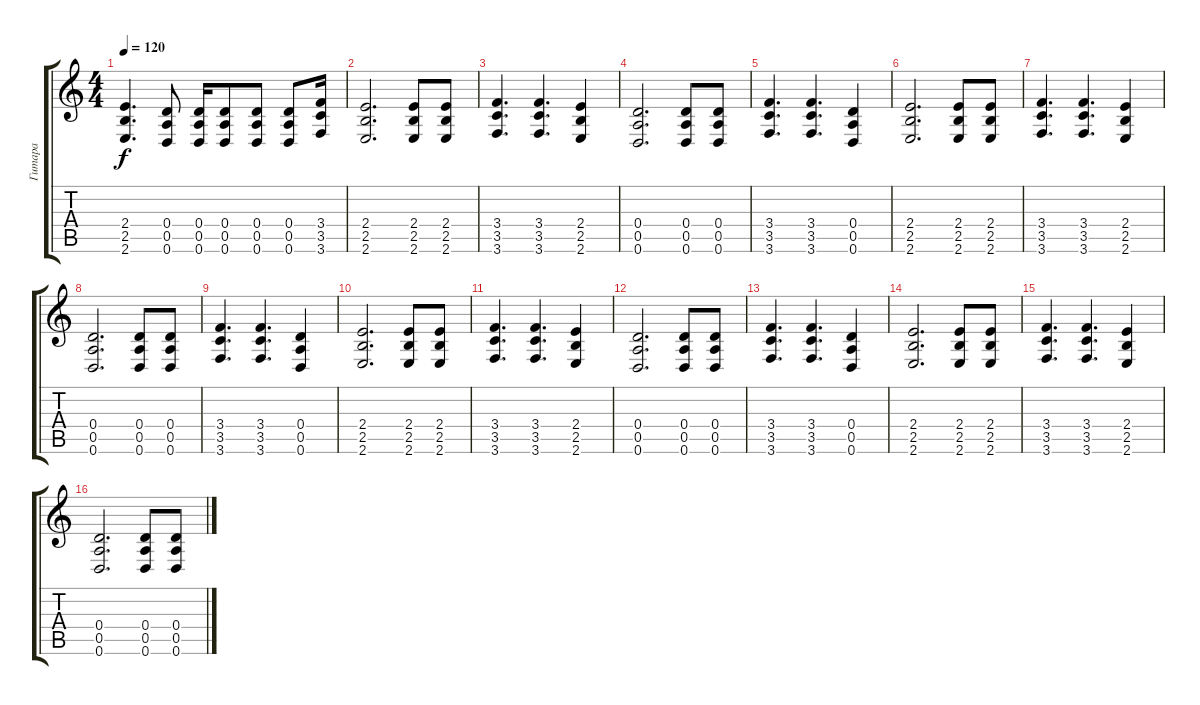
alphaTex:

\track ("Гитара" "Гитара") {instrument distortionguitar}
\staff {score tabs}
\tuning (E4 B3 G3 D3 A2 D2) {hide}
\ts (4 4)
\tempo 120
\clef g2
\ks c
(2.4 2.5 2.6).4{d dy f} (0.4 0.5 0.6).8 (0.4 0.5 0.6).16 (0.4 0.5 0.6).8 (0.4 0.5 0.6).8 (0.4 0.5 0.6).8 (3.4 3.5 3.6).16 |
(2.4 2.5 2.6).2{d} (2.4 2.5 2.6).8 (2.4 2.5 2.6).8 |
(3.4 3.5 3.6).4{d} (3.4 3.5 3.6).4{d} (2.4 2.5 2.6).4 |
(0.4 0.5 0.6).2{d} (0.4 0.5 0.6).8 (0.4 0.5 0.6).8 |
(3.4 3.5 3.6).4{d} (3.4 3.5 3.6).4{d} (0.4 0.5 0.6).4 |
(2.4 2.5 2.6).2{d} (2.4 2.5 2.6).8 (2.4 2.5 2.6).8 |
(3.4 3.5 3.6).4{d} (3.4 3.5 3.6).4{d} (2.4 2.5 2.6).4 |
(0.4 0.5 0.6).2{d} (0.4 0.5 0.6).8 (0.4 0.5 0.6).8 |
(3.4 3.5 3.6).4{d} (3.4 3.5 3.6).4{d} (0.4 0.5 0.6).4 |
(2.4 2.5 2.6).2{d} (2.4 2.5 2.6).8 (2.4 2.5 2.6).8 |
(3.4 3.5 3.6).4{d} (3.4 3.5 3.6).4{d} (2.4 2.5 2.6).4 |
(0.4 0.5 0.6).2{d} (0.4 0.5 0.6).8 (0.4 0.5 0.6).8 |
(3.4 3.5 3.6).4{d} (3.4 3.5 3.6).4{d} (0.4 0.5 0.6).4 |
(2.4 2.5 2.6).2{d} (2.4 2.5 2.6).8 (2.4 2.5 2.6).8 |
(3.4 3.5 3.6).4{d} (3.4 3.5 3.6).4{d} (2.4 2.5 2.6).4 |
(0.4 0.5 0.6).2{d} (0.4 0.5 0.6).8 (0.4 0.5 0.6).8
